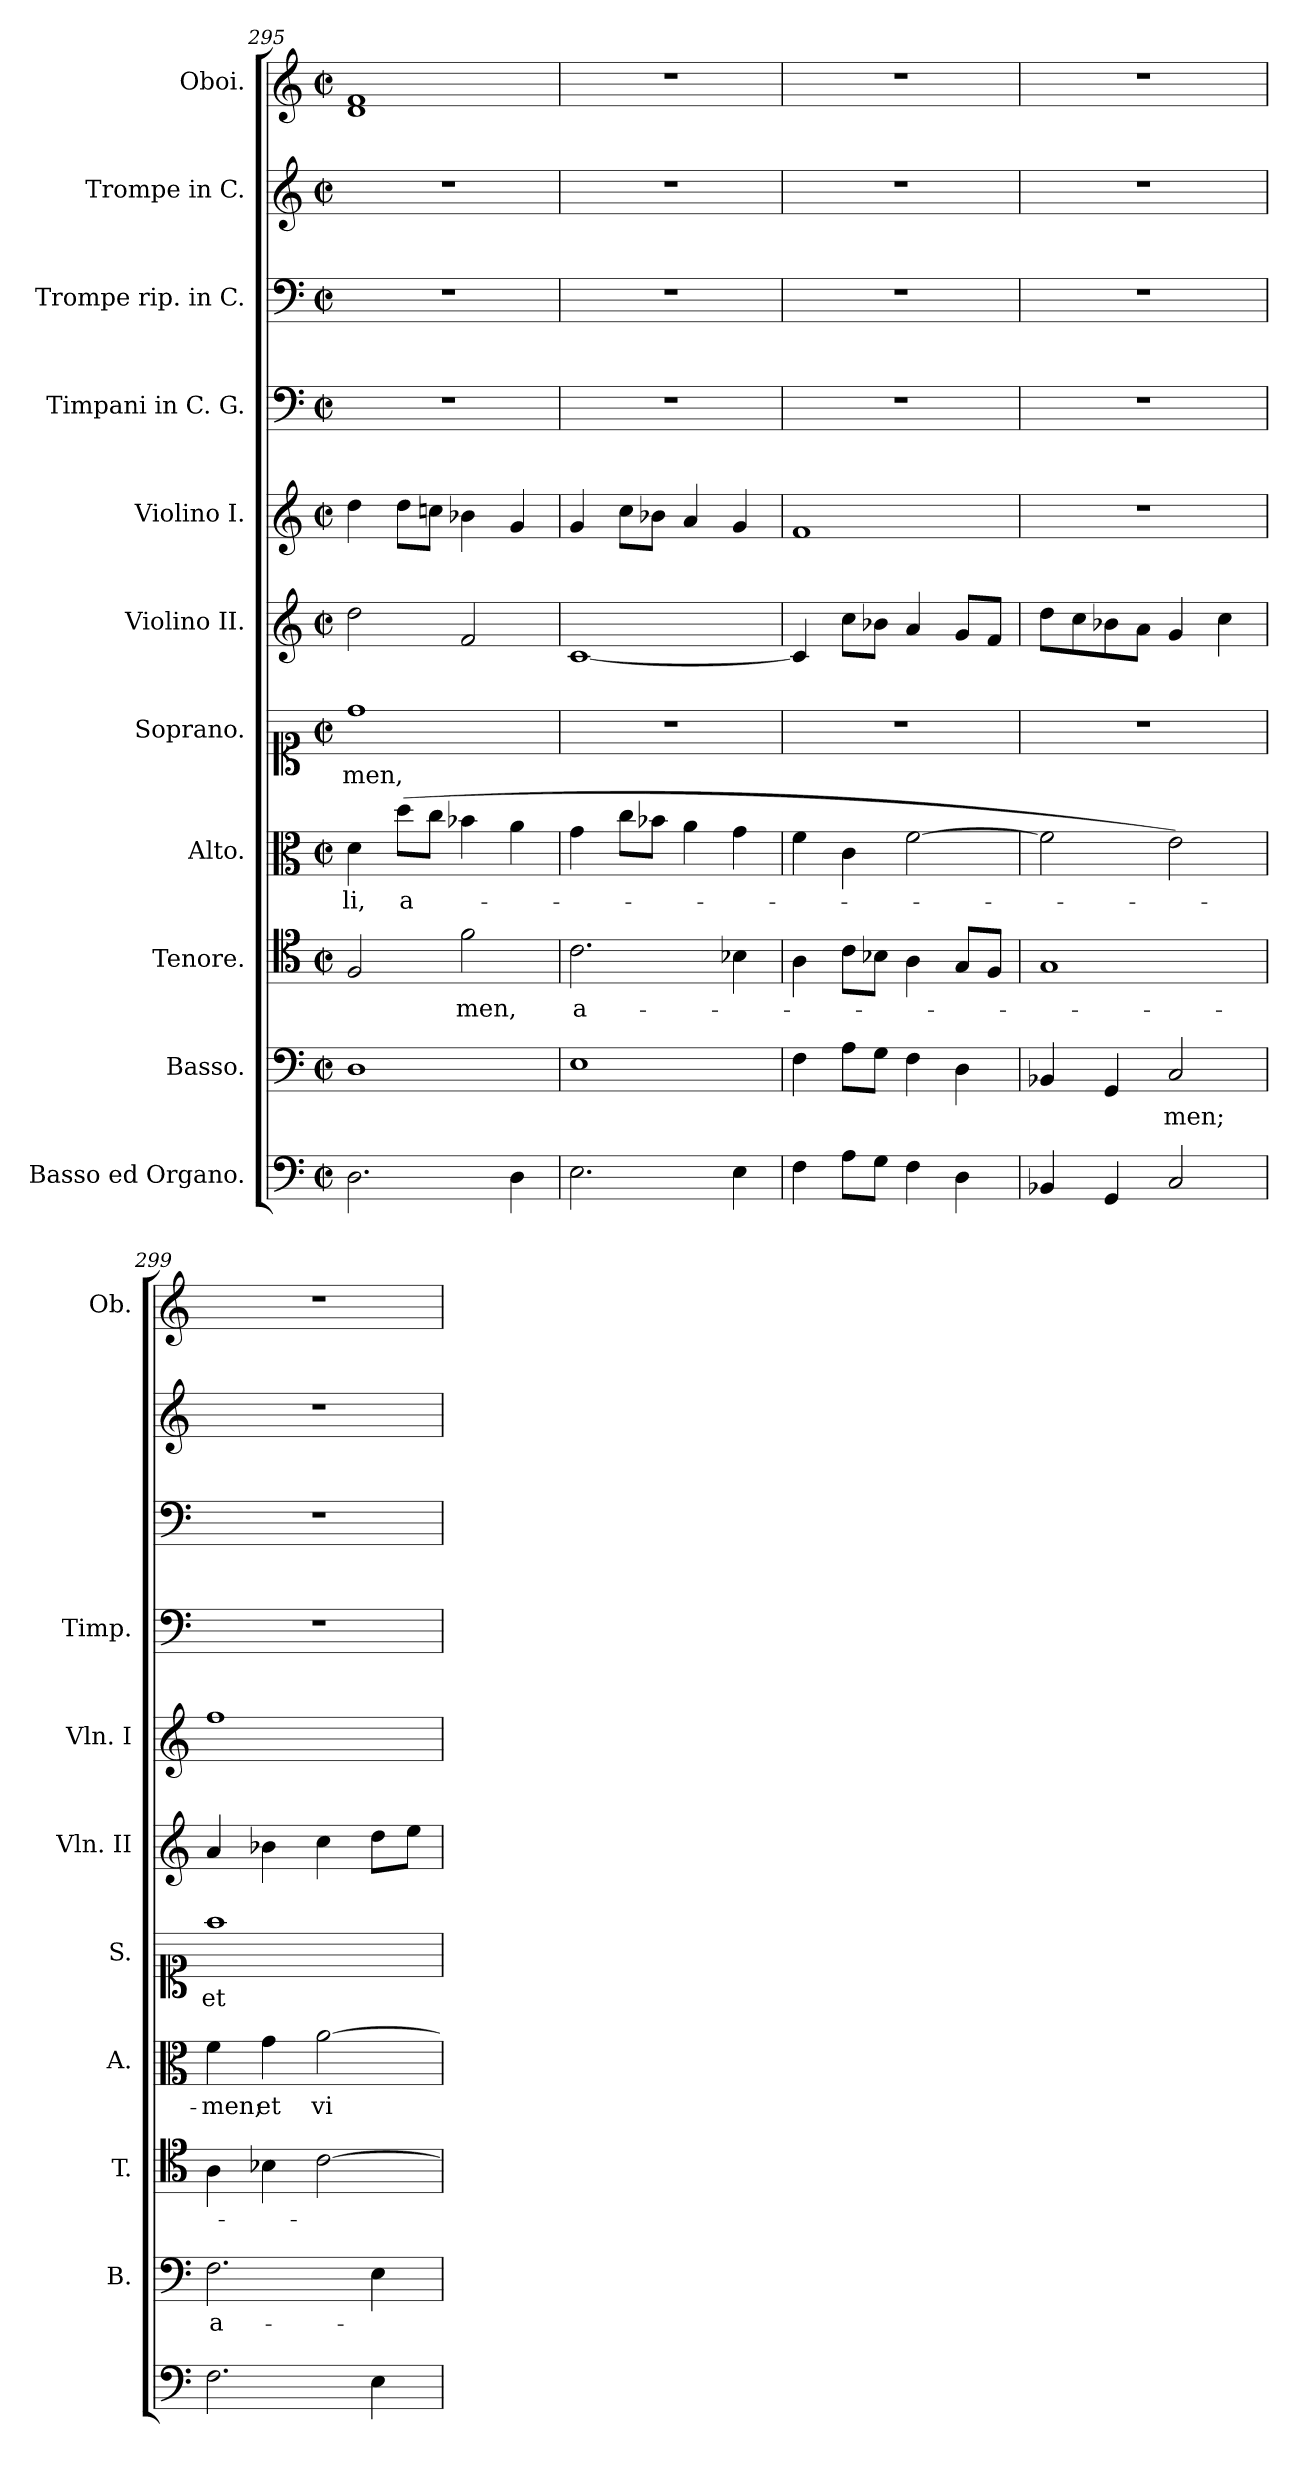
**kern	**kern	**text	**kern	**text	**kern	**text	**kern	**text	**kern	**kern	**kern	**kern	**kern	**kern
*part11	*part10	*part10	*part9	*part9	*part8	*part8	*part7	*part7	*part6	*part5	*part4	*part3	*part2	*part1
*staff11	*staff10	*staff10	*staff9	*staff9	*staff8	*staff8	*staff7	*staff7	*staff6	*staff5	*staff4	*staff3	*staff2	*staff1
*I"Basso ed  Organo.	*I"Basso.	*	*I"Tenore.	*	*I"Alto.	*	*I"Soprano.	*	*I"Violino II.	*I"Violino I.	*I"Timpani in C. G.	*I"Trompe rip. in C.	*I"Trompe in C.	*I"Oboi.
*	*I'B.	*	*I'T.	*	*I'A.	*	*I'S.	*	*I'Vln. II	*I'Vln. I	*I'Timp.	*	*	*I'Ob.
*clefF4	*clefF4	*	*clefC4	*	*clefC3	*	*clefC1	*	*clefG2	*clefG2	*clefF4	*clefF4	*clefG2	*clefG2
*k[]	*k[]	*	*k[]	*	*k[]	*	*k[]	*	*k[]	*k[]	*k[]	*k[]	*k[]	*k[]
*M2/2	*M2/2	*	*M2/2	*	*M2/2	*	*M2/2	*	*M2/2	*M2/2	*M2/2	*M2/2	*M2/2	*M2/2
*met(c|)	*met(c|)	*	*met(c|)	*	*met(c|)	*	*met(c|)	*	*met(c|)	*met(c|)	*met(c|)	*met(c|)	*met(c|)	*met(c|)
=295	=295	=295	=295	=295	=295	=295	=295	=295	=295	=295	=295	=295	=295	=295
!	!	!	!	!	!	!LO:LY:b	!	!LO:LY:b	!	!	!	!	!	!
2.D\	1D	.	2F/	.	4d\	-li,	1dd	-men,	2dd\	4dd\	1r	1r	1r	1d 1f
!	!	!	!	!	!	!LO:LY:b	!	!	!	!	!	!	!	!
.	.	.	.	.	(>8dd\L	a-	.	.	.	8dd\L	.	.	.	.
.	.	.	.	.	8cc\J	.	.	.	.	8ccn\J	.	.	.	.
!	!	!	!	!LO:LY:b	!	!	!	!	!	!	!	!	!	!
.	.	.	2f\	-men,	4b-X\	.	.	.	2f/	4b-X\	.	.	.	.
4D\	.	.	.	.	4a\	.	.	.	.	4g/	.	.	.	.
!!LO:PB:g=z
=296	=296	=296	=296	=296	=296	=296	=296	=296	=296	=296	=296	=296	=296	=296
!	!	!	!	!LO:LY:b	!	!	!	!	!	!	!	!	!	!
2.E\	1E	.	2.c\	a-	4g\	.	1r	.	[1c	4g/	1r	1r	1r	1r
.	.	.	.	.	8cc\L	.	.	.	.	8cc\L	.	.	.	.
.	.	.	.	.	8b-X\J	.	.	.	.	8b-X\J	.	.	.	.
.	.	.	.	.	4a\	.	.	.	.	4a/	.	.	.	.
4E\	.	.	4B-X\	.	4g\	.	.	.	.	4g/	.	.	.	.
=297	=297	=297	=297	=297	=297	=297	=297	=297	=297	=297	=297	=297	=297	=297
4F\	4F\	.	4A\	.	4f\	.	1r	.	4c/]	1f	1r	1r	1r	1r
8A\L	8A\L	.	8c\L	.	4c\	.	.	.	8cc\L	.	.	.	.	.
8G\J	8G\J	.	8B-X\J	.	.	.	.	.	8b-X\J	.	.	.	.	.
4F\	4F\	.	4A\	.	[2f\	.	.	.	4a/	.	.	.	.	.
4D\	4D\	.	8G/L	.	.	.	.	.	8g/L	.	.	.	.	.
.	.	.	8F/J	.	.	.	.	.	8f/J	.	.	.	.	.
=298	=298	=298	=298	=298	=298	=298	=298	=298	=298	=298	=298	=298	=298	=298
4BB-X/	4BB-X/	.	1G	.	2f\]	.	1r	.	8dd\L	1r	1r	1r	1r	1r
.	.	.	.	.	.	.	.	.	8cc\	.	.	.	.	.
4GG/	4GG/	.	.	.	.	.	.	.	8b-X\	.	.	.	.	.
.	.	.	.	.	.	.	.	.	8a\J	.	.	.	.	.
!	!	!LO:LY:b	!	!	!	!	!	!	!	!	!	!	!	!
2C/	2C/	men;	.	.	2e\)	.	.	.	4g/	.	.	.	.	.
.	.	.	.	.	.	.	.	.	4cc\	.	.	.	.	.
=299	=299	=299	=299	=299	=299	=299	=299	=299	=299	=299	=299	=299	=299	=299
!	!	!LO:LY:b	!	!	!	!LO:LY:b	!	!LO:LY:b	!	!	!	!	!	!
2.F\	2.F\	a-	4A\	.	4f\	men;	1ff	et	4a/	1ff	1r	1r	1r	1r
!	!	!	!	!	!	!LO:LY:b	!	!	!	!	!	!	!	!
.	.	.	4B-X\	.	4g\	et	.	.	4b-X\	.	.	.	.	.
!	!	!	!	!	!	!LO:LY:b	!	!	!	!	!	!	!	!
.	.	.	[2c\	.	[2a\	vi-	.	.	4cc\	.	.	.	.	.
4E\	4E\	.	.	.	.	.	.	.	8dd\L	.	.	.	.	.
.	.	.	.	.	.	.	.	.	8ee\J	.	.	.	.	.
=	=	=	=	=	=	=	=	=	=	=	=	=	=	=
*-	*-	*-	*-	*-	*-	*-	*-	*-	*-	*-	*-	*-	*-	*-
